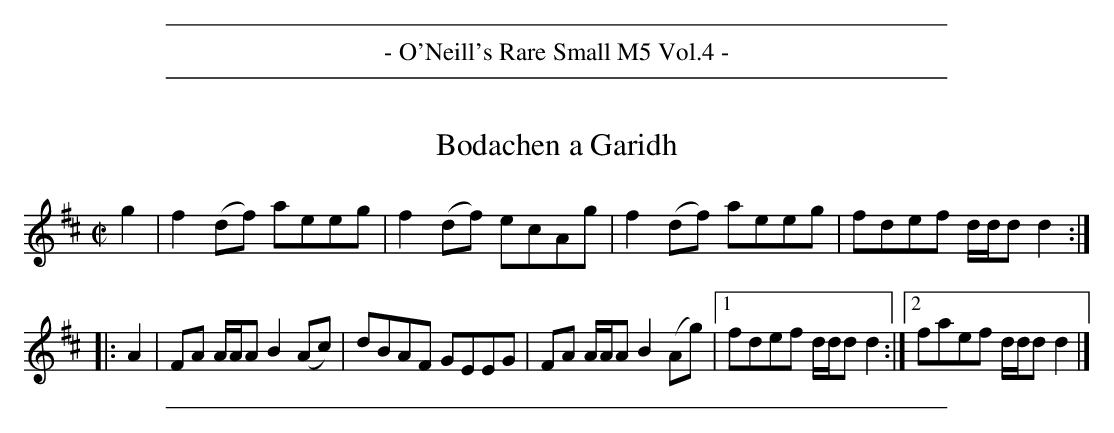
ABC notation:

X:1
T: Bodachen a Garidh
M: C|
L: 1/8
K: D
g2 |\
f2(df) aeeg | f2(df) ecAg |\
f2(df) aeeg | fdef d/d/d d2 ::
A2 |\
FA A/A/A B2(Ac) | dBAF GEEG |\
FA A/A/A B2(Ag) |[1fdef d/d/d d2 :|[2 faef d/d/d d2 |]
